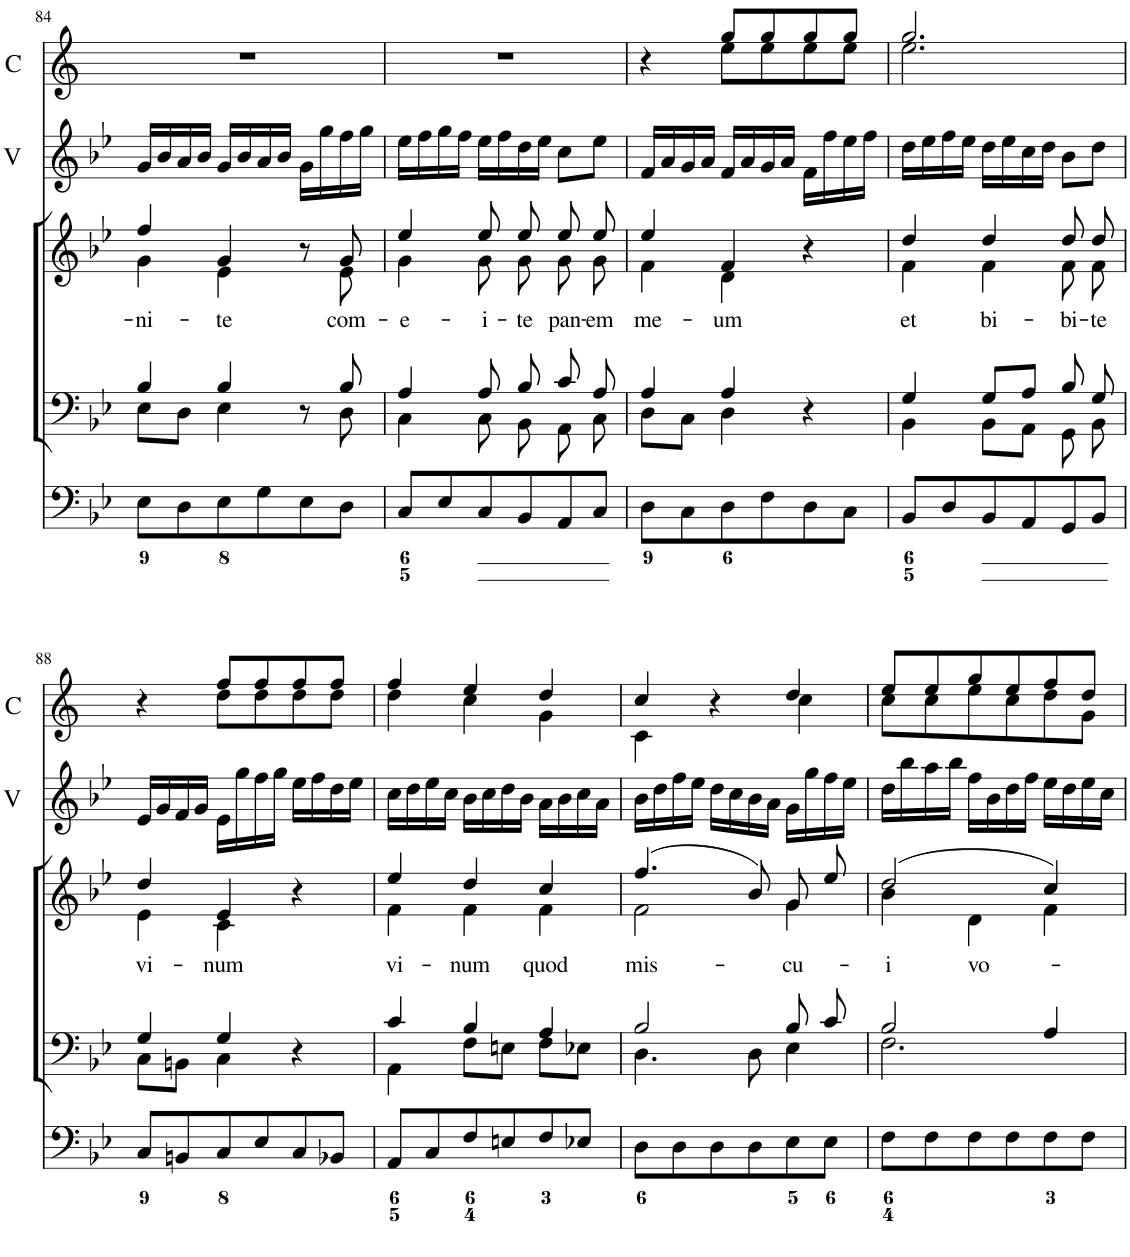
**kern	**kern	**kern	**kern	**kern	**text	**kern	**kern
*part7	*part6	*part5	*part4	*part3	*part3	*part2	*part1
*staff7	*staff6	*staff5	*staff4	*staff3	*staff3	*staff2	*staff1
*I"Violin	*I"Violin	*I"Organ	*I"TB	*I"S	*	*I"Violino 1mo, 2do	*I"2 Clarini in Bb
*I'Vln.	*I'Vln.	*	*	*	*	*I'V	*I'C
!!LO:PB:g=z
*clefG2	*clefG2	*clefF4	*clefF4	*clefG2	*	*clefG2	*clefG2
*	*	*	*	*	*	*	*Trd1c2
*k[b-e-]	*k[b-e-]	*k[b-e-]	*k[b-e-]	*k[b-e-]	*	*k[b-e-]	*k[]
*M3/4	*M3/4	*M3/4	*M3/4	*M3/4	*	*M3/4	*M3/4
=84	=84	=84	=84	=84	=84	=84	=84
*	*	*	*^	*^	*	*	*
!	!	!	!	!	!	!	!LO:LY:b	!	!
16g/LL	16g/LL	8E-\L	4B-/	8E-\L	4ff/	4g\	-ni-	16g/LL	2.r
16b-/J	16b-/J	.	.	.	.	.	.	16b-/	.
16a/L	16a/L	8D\	.	8D\J	.	.	.	16a/	.
16b-/JJ	16b-/JJ	.	.	.	.	.	.	16b-/JJ	.
!	!	!	!	!	!	!	!LO:LY:b	!	!
16g/LL	16g/LL	8E-\	4B-/	4E-\	4g/	4e-\	-te	16g/LL	.
16b-/J	16b-/J	.	.	.	.	.	.	16b-/	.
16a/L	16a/L	8G\	.	.	.	.	.	16a/	.
16b-/JJ	16b-/JJ	.	.	.	.	.	.	16b-/JJ	.
16g\LL	16g\LL	8E-\	8r	8ryy	8r	8ryy	.	16g\LL	.
16gg\J	16gg\J	.	.	.	.	.	.	16gg\	.
!	!	!	!	!	!	!	!LO:LY:b	!	!
16ff\L	16ff\L	8D\J	8B-/	8D\	8g/	8e-\	com-	16ff\	.
16gg\JJ	16gg\JJ	.	.	.	.	.	.	16gg\JJ	.
=85	=85	=85	=85	=85	=85	=85	=85	=85	=85
!	!	!	!	!	!	!	!LO:LY:b	!	!
16ee-\LL	16ee-\LL	8C/L	4A/	4C\	4ee-/	4g\	-e-	16ee-\LL	2.r
16ff\J	16ff\J	.	.	.	.	.	.	16ff\	.
16gg\L	16gg\L	8E-/	.	.	.	.	.	16gg\	.
16ff\JJ	16ff\JJ	.	.	.	.	.	.	16ff\JJ	.
!	!	!	!	!	!	!	!LO:LY:b	!	!
16ee-\LL	16ee-\LL	8C/	8A/	8C\	8ee-/L	8g\L	-i-	16ee-\LL	.
16ff\J	16ff\J	.	.	.	.	.	.	16ff\	.
!	!	!	!	!	!	!	!LO:LY:b	!	!
16dd\L	16dd\L	8BB-/	8B-/	8BB-\	8ee-/J	8g\J	-te	16dd\	.
16ee-\JJ	16ee-\JJ	.	.	.	.	.	.	16ee-\JJ	.
!	!	!	!	!	!	!	!LO:LY:b	!	!
8cc\L	8cc\L	8AA/	8c/	8AA\	8ee-/L	8g\L	pan-	8cc\L	.
!	!	!	!	!	!	!	!LO:LY:b	!	!
8ee-\J	8ee-\J	8C/J	8A/	8C\	8ee-/J	8g\J	-em	8ee-\J	.
=86	=86	=86	=86	=86	=86	=86	=86	=86	=86
!	!	!	!	!	!	!	!LO:LY:b	!	!
*	*	*	*	*	*	*	*	*	*^
16f/LL	16f/LL	8D\L	4A/	8D\L	4ee-/	4f\	me-	16f/LL	4r	4ryy
16a/J	16a/J	.	.	.	.	.	.	16a/	.	.
16g/L	16g/L	8C\	.	8C\J	.	.	.	16g/	.	.
16a/JJ	16a/JJ	.	.	.	.	.	.	16a/JJ	.	.
!	!	!	!	!	!	!	!LO:LY:b	!	!	!
16f/LL	16f/LL	8D\	4A/	4D\	4f/	4d\	-um	16f/LL	8gg/L	8ee\L
16a/J	16a/J	.	.	.	.	.	.	16a/	.	.
16g/L	16g/L	8F\	.	.	.	.	.	16g/	8gg/	8ee\
16a/JJ	16a/JJ	.	.	.	.	.	.	16a/JJ	.	.
16f\LL	16f\LL	8D\	4r	4ryy	4r	4ryy	.	16f\LL	8gg/	8ee\
16ff\J	16ff\J	.	.	.	.	.	.	16ff\	.	.
16ee-\L	16ee-\L	8C\J	.	.	.	.	.	16ee-\	8gg/J	8ee\J
16ff\JJ	16ff\JJ	.	.	.	.	.	.	16ff\JJ	.	.
=87	=87	=87	=87	=87	=87	=87	=87	=87	=87	=87
!	!	!	!	!	!	!	!LO:LY:b	!	!	!
16dd\LL	16dd\LL	8BB-/L	4G/	4BB-\	4dd/	4f\	et	16dd\LL	2.gg/	2.ee\
16ee-\J	16ee-\J	.	.	.	.	.	.	16ee-\	.	.
16ff\L	16ff\L	8D/	.	.	.	.	.	16ff\	.	.
16ee-\JJ	16ee-\JJ	.	.	.	.	.	.	16ee-\JJ	.	.
!	!	!	!	!	!	!	!LO:LY:b	!	!	!
16dd\LL	16dd\LL	8BB-/	8G/L	8BB-\L	4dd/	4f\	bi-	16dd\LL	.	.
16ee-\J	16ee-\J	.	.	.	.	.	.	16ee-\	.	.
16cc\L	16cc\L	8AA/	8A/J	8AA\J	.	.	.	16cc\	.	.
16dd\JJ	16dd\JJ	.	.	.	.	.	.	16dd\JJ	.	.
!	!	!	!	!	!	!	!LO:LY:b	!	!	!
8b-\L	8b-\L	8GG/	8B-/	8GG\	8dd/L	8f\L	-bi-	8b-\L	.	.
!	!	!	!	!	!	!	!LO:LY:b	!	!	!
8dd\J	8dd\J	8BB-/J	8G/	8BB-\	8dd/J	8f\J	-te	8dd\J	.	.
!!LO:LB:g=z	!!
=88	=88	=88	=88	=88	=88	=88	=88	=88	=88	=88
!	!	!	!	!	!	!	!LO:LY:b	!	!	!
16e-/LL	16e-/LL	8C/L	4G/	8C\L	4dd/	4e-\	vi-	16e-/LL	4r	4ryy
16g/J	16g/J	.	.	.	.	.	.	16g/	.	.
16f/L	16f/L	8BBn/	.	8BBn\J	.	.	.	16f/	.	.
16g/JJ	16g/JJ	.	.	.	.	.	.	16g/JJ	.	.
!	!	!	!	!	!	!	!LO:LY:b	!	!	!
16e-\LL	16e-\LL	8C/	4G/	4C\	4e-/	4c\	-num	16e-\LL	8ff/L	8dd\L
16gg\J	16gg\J	.	.	.	.	.	.	16gg\	.	.
16ff\L	16ff\L	8E-/	.	.	.	.	.	16ff\	8ff/	8dd\
16gg\JJ	16gg\JJ	.	.	.	.	.	.	16gg\JJ	.	.
16ee-\LL	16ee-\LL	8C/	4r	4ryy	4r	4ryy	.	16ee-\LL	8ff/	8dd\
16ff\J	16ff\J	.	.	.	.	.	.	16ff\	.	.
16dd\L	16dd\L	8BB-X/J	.	.	.	.	.	16dd\	8ff/J	8dd\J
16ee-\JJ	16ee-\JJ	.	.	.	.	.	.	16ee-\JJ	.	.
=89	=89	=89	=89	=89	=89	=89	=89	=89	=89	=89
!	!	!	!	!	!	!	!LO:LY:b	!	!	!
16cc\LL	16cc\LL	8AA/L	4c/	4AA\	4ee-/	4f\	vi-	16cc\LL	4ff/	4dd\
16dd\J	16dd\J	.	.	.	.	.	.	16dd\	.	.
16ee-\L	16ee-\L	8C/	.	.	.	.	.	16ee-\	.	.
16cc\JJ	16cc\JJ	.	.	.	.	.	.	16cc\JJ	.	.
!	!	!	!	!	!	!	!LO:LY:b	!	!	!
16b-\LL	16b-\LL	8F/	4B-/	8F\L	4dd/	4f\	-num	16b-\LL	4ee/	4cc\
16cc\J	16cc\J	.	.	.	.	.	.	16cc\	.	.
16dd\L	16dd\L	8En/	.	8En\J	.	.	.	16dd\	.	.
16b-\JJ	16b-\JJ	.	.	.	.	.	.	16b-\JJ	.	.
!	!	!	!	!	!	!	!LO:LY:b	!	!	!
16a/LL	16a/LL	8F/	4A/	8F\L	4cc/	4f\	quod	16a\LL	4dd/	4g\
16b-/J	16b-/J	.	.	.	.	.	.	16b-\	.	.
16cc/L	16cc/L	8E-X/J	.	8E-X\J	.	.	.	16cc\	.	.
16a/JJ	16a/JJ	.	.	.	.	.	.	16a\JJ	.	.
=90	=90	=90	=90	=90	=90	=90	=90	=90	=90	=90
!	!	!	!	!	!	!	!LO:LY:b	!	!	!
16b-\LL	16b-\LL	8D\L	2B-/	4.D\	(4.ff/	2f\	mis-	16b-\LL	4cc/	4c\
16dd\J	16dd\J	.	.	.	.	.	.	16dd\	.	.
16ff\L	16ff\L	8D\	.	.	.	.	.	16ff\	.	.
16ee-\JJ	16ee-\JJ	.	.	.	.	.	.	16ee-\JJ	.	.
16dd\LL	16dd\LL	8D\	.	.	.	.	.	16dd\LL	4r	4ryy
16cc\J	16cc\J	.	.	.	.	.	.	16cc\	.	.
16b-\L	16b-\L	8D\	.	8D\	8b-/)	.	.	16b-\	.	.
16a\JJ	16a\JJ	.	.	.	.	.	.	16a\JJ	.	.
!	!	!	!	!	!	!	!LO:LY:b	!	!	!
16g\LL	16g\LL	8E-\	8B-/	4E-\	8g/L	4g\	-cu-	16g\LL	4dd/	4cc\
16gg\J	16gg\J	.	.	.	.	.	.	16gg\	.	.
16ff\L	16ff\L	8E-\J	8c/	.	8ee-/J	.	.	16ff\	.	.
16ee-\JJ	16ee-\JJ	.	.	.	.	.	.	16ee-\JJ	.	.
=91	=91	=91	=91	=91	=91	=91	=91	=91	=91	=91
!	!	!	!	!	!	!	!LO:LY:b	!	!	!
16dd\LL	16dd\LL	8F\L	2B-/	2.F\	(2dd/	4b-\	-i	16dd\LL	8ee/L	8cc\L
16bb-\J	16bb-\J	.	.	.	.	.	.	16bb-\	.	.
16aa\L	16aa\L	8F\	.	.	.	.	.	16aa\	8ee/	8cc\
16bb-\JJ	16bb-\JJ	.	.	.	.	.	.	16bb-\JJ	.	.
!	!	!	!	!	!	!	!LO:LY:b	!	!	!
16ff\LL	16ff\LL	8F\	.	.	.	4d\	vo-	16ff\LL	8gg/	8ee\
16b-\J	16b-\J	.	.	.	.	.	.	16b-\	.	.
16dd\L	16dd\L	8F\	.	.	.	.	.	16dd\	8ee/	8cc\
16ff\JJ	16ff\JJ	.	.	.	.	.	.	16ff\JJ	.	.
16ee-\LL	16ee-\LL	8F\	4A/	.	4cc/)	4f\	.	16ee-\LL	8ff/	8dd\
16dd\J	16dd\J	.	.	.	.	.	.	16dd\	.	.
16ee-\L	16ee-\L	8F\J	.	.	.	.	.	16ee-\	8dd/J	8g\J
16cc\JJ	16cc\JJ	.	.	.	.	.	.	16cc\JJ	.	.
*	*	*	*v	*v	*	*	*	*	*v	*v
*	*	*	*	*v	*v	*	*	*
=	=	=	=	=	=	=	=
*-	*-	*-	*-	*-	*-	*-	*-
